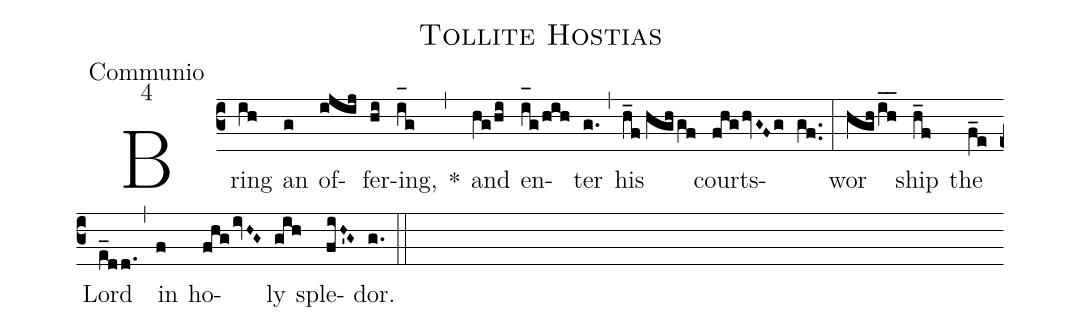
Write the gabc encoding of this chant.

name:Tollite Hostias;
office-part:Communio;
mode:4;
%%
(c3) Bring(ih) an(g) of(ijij)fer(hi)ing,(i_[oh:h]g) *(,) and(hg/hi) en(i_[oh:h]g/hih)ter(g.) (,) his(h_f//hgh/gf) courts(fhghvG~F~g)(gf..) (:) wor(hghi_h_) ship(h_f) the(f_e) Lord(e_dd.) (,) in(f) ho(fhgivH~G~)ly(gih) sple(fiH~'G~)dor.(g.) (::)
